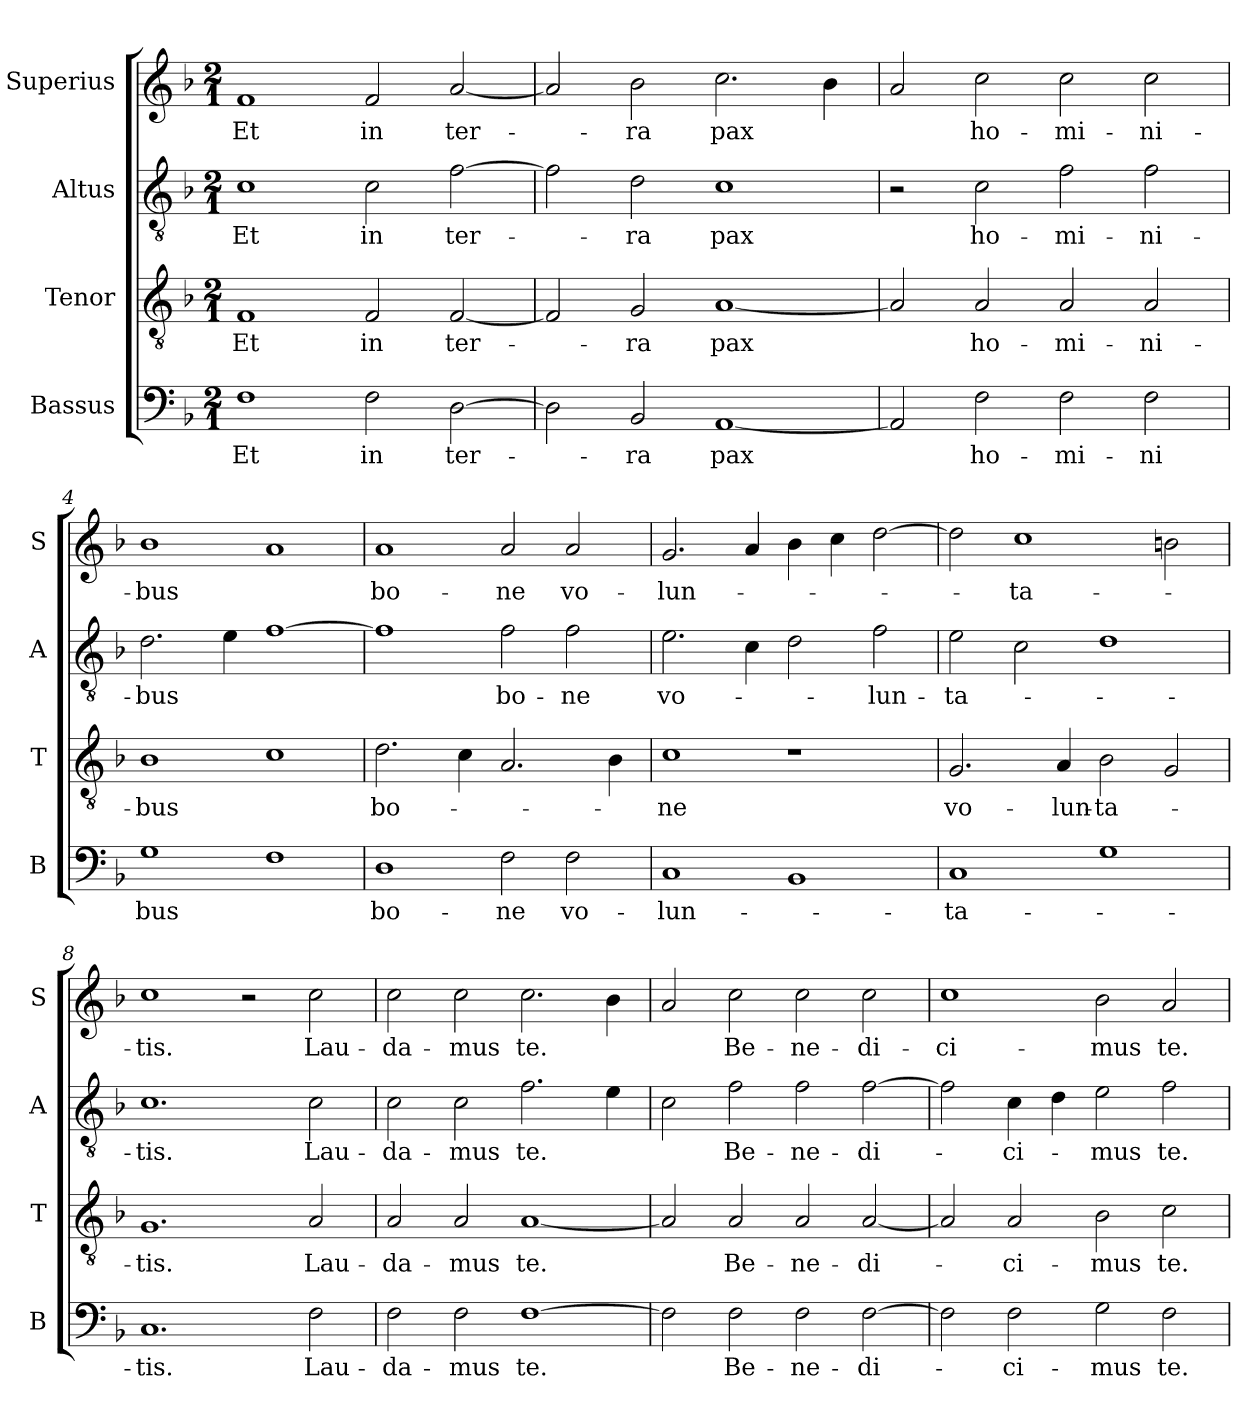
**kern	**text	**kern	**text	**kern	**text	**kern	**text
*part4	*part4	*part3	*part3	*part2	*part2	*part1	*part1
*staff4	*staff4	*staff3	*staff3	*staff2	*staff2	*staff1	*staff1
*I"Bassus	*	*I"Tenor	*	*I"Altus	*	*I"Superius	*
*I'B	*	*I'T	*	*I'A	*	*I'S	*
*clefF4	*	*clefGv2	*	*clefGv2	*	*clefG2	*
*k[b-]	*	*k[b-]	*	*k[b-]	*	*k[b-]	*
*M2/1	*	*M2/1	*	*M2/1	*	*M2/1	*
=1	=1	=1	=1	=1	=1	=1	=1
1F	Et	1F	Et	1c	Et	1f	Et
2F	in	2F	in	2c	in	2f	in
[2D	ter-	[2F	ter-	[2f	ter-	[2a	ter-
=2	=2	=2	=2	=2	=2	=2	=2
2D]	.	2F]	.	2f]	.	2a]	.
2BB-	-ra	2G	-ra	2d	-ra	2b-	-ra
[1AA	pax	[1A	pax	1c	pax	2.cc	pax
.	.	.	.	.	.	4b-	.
=3	=3	=3	=3	=3	=3	=3	=3
2AA]	.	2A]	.	2r	.	2a	.
!	!LO:LY:i	!	!LO:LY:i	!	!LO:LY:i	!	!LO:LY:i
2F	ho-	2A	ho-	2c	ho-	2cc	ho-
!	!LO:LY:i	!	!LO:LY:i	!	!LO:LY:i	!	!LO:LY:i
2F	-mi-	2A	-mi-	2f	-mi-	2cc	-mi-
!	!LO:LY:i	!	!LO:LY:i	!	!LO:LY:i	!	!LO:LY:i
2F	-ni	2A	-ni-	2f	-ni-	2cc	-ni-
=4	=4	=4	=4	=4	=4	=4	=4
!	!LO:LY:i	!	!LO:LY:i	!	!LO:LY:i	!	!LO:LY:i
1G	bus	1B-	-bus	2.d	-bus	1b-	-bus
.	.	.	.	4e	.	.	.
1F	.	1c	.	[1f	.	1a	.
=5	=5	=5	=5	=5	=5	=5	=5
!	!LO:LY:i	!	!LO:LY:i	!	!	!	!LO:LY:i
1D	bo-	2.d	bo-	1f]	.	1a	bo-
.	.	4c	.	.	.	.	.
!	!LO:LY:i	!	!	!	!LO:LY:i	!	!LO:LY:i
2F	-ne	2.A	.	2f	bo-	2a	-ne
!	!LO:LY:i	!	!	!	!LO:LY:i	!	!LO:LY:i
2F	vo-	.	.	2f	-ne	2a	vo-
.	.	4B-	.	.	.	.	.
=6	=6	=6	=6	=6	=6	=6	=6
!	!LO:LY:i	!	!LO:LY:i	!	!LO:LY:i	!	!LO:LY:i
1C	-lun-	1c	-ne	2.e	vo-	2.g	-lun-
.	.	.	.	4c	.	4a	.
1BB-	.	1r	.	2d	.	4b-	.
.	.	.	.	.	.	4cc	.
!	!	!	!	!	!LO:LY:i	!	!
.	.	.	.	2f	-lun-	[2dd	.
=7	=7	=7	=7	=7	=7	=7	=7
!	!LO:LY:i	!	!LO:LY:i	!	!LO:LY:i	!	!
1C	-ta-	2.G	vo-	2e	-ta-	2dd]	.
!	!	!	!	!	!	!	!LO:LY:i
.	.	.	.	2c	.	1cc	-ta-
!	!	!	!LO:LY:i	!	!	!	!
.	.	4A	-lun-	.	.	.	.
!	!	!	!LO:LY:i	!	!	!	!
1G	.	2B-	-ta-	1d	.	.	.
.	.	2G	.	.	.	2bn	.
=8	=8	=8	=8	=8	=8	=8	=8
!	!LO:LY:i	!	!LO:LY:i	!	!LO:LY:i	!	!LO:LY:i
1.C	-tis.	1.G	-tis.	1.c	-tis.	1cc	-tis.
.	.	.	.	.	.	2r	.
!	!	!	!	!	!LO:LY:i	!	!
2F	Lau-	2A	Lau-	2c	Lau-	2cc	Lau-
=9	=9	=9	=9	=9	=9	=9	=9
!	!	!	!	!	!LO:LY:i	!	!
2F	-da-	2A	-da-	2c	-da-	2cc	-da-
!	!	!	!	!	!LO:LY:i	!	!
2F	-mus	2A	-mus	2c	-mus	2cc	-mus
!	!	!	!	!	!LO:LY:i	!	!
[1F	te.	[1A	te.	2.f	te.	2.cc	te.
.	.	.	.	4e	.	4b-	.
=10	=10	=10	=10	=10	=10	=10	=10
2F]	.	2A]	.	2c	.	2a	.
!	!LO:LY:i	!	!LO:LY:i	!	!LO:LY:i	!	!LO:LY:i
2F	Be-	2A	Be-	2f	Be-	2cc	Be-
!	!LO:LY:i	!	!LO:LY:i	!	!LO:LY:i	!	!LO:LY:i
2F	-ne-	2A	-ne-	2f	-ne-	2cc	-ne-
!	!LO:LY:i	!	!LO:LY:i	!	!LO:LY:i	!	!LO:LY:i
[2F	-di-	[2A	-di-	[2f	-di-	2cc	-di-
=11	=11	=11	=11	=11	=11	=11	=11
!	!	!	!	!	!	!	!LO:LY:i
2F]	.	2A]	.	2f]	.	1cc	-ci-
!	!LO:LY:i	!	!LO:LY:i	!	!LO:LY:i	!	!
2F	-ci-	2A	-ci-	4c	-ci-	.	.
.	.	.	.	4d	.	.	.
!	!LO:LY:i	!	!LO:LY:i	!	!LO:LY:i	!	!LO:LY:i
2G	-mus	2B-	-mus	2e	-mus	2b-	-mus
!	!LO:LY:i	!	!LO:LY:i	!	!LO:LY:i	!	!LO:LY:i
2F	te.	2c	te.	2f	te.	2a	te.
=	=	=	=	=	=	=	=
*-	*-	*-	*-	*-	*-	*-	*-
